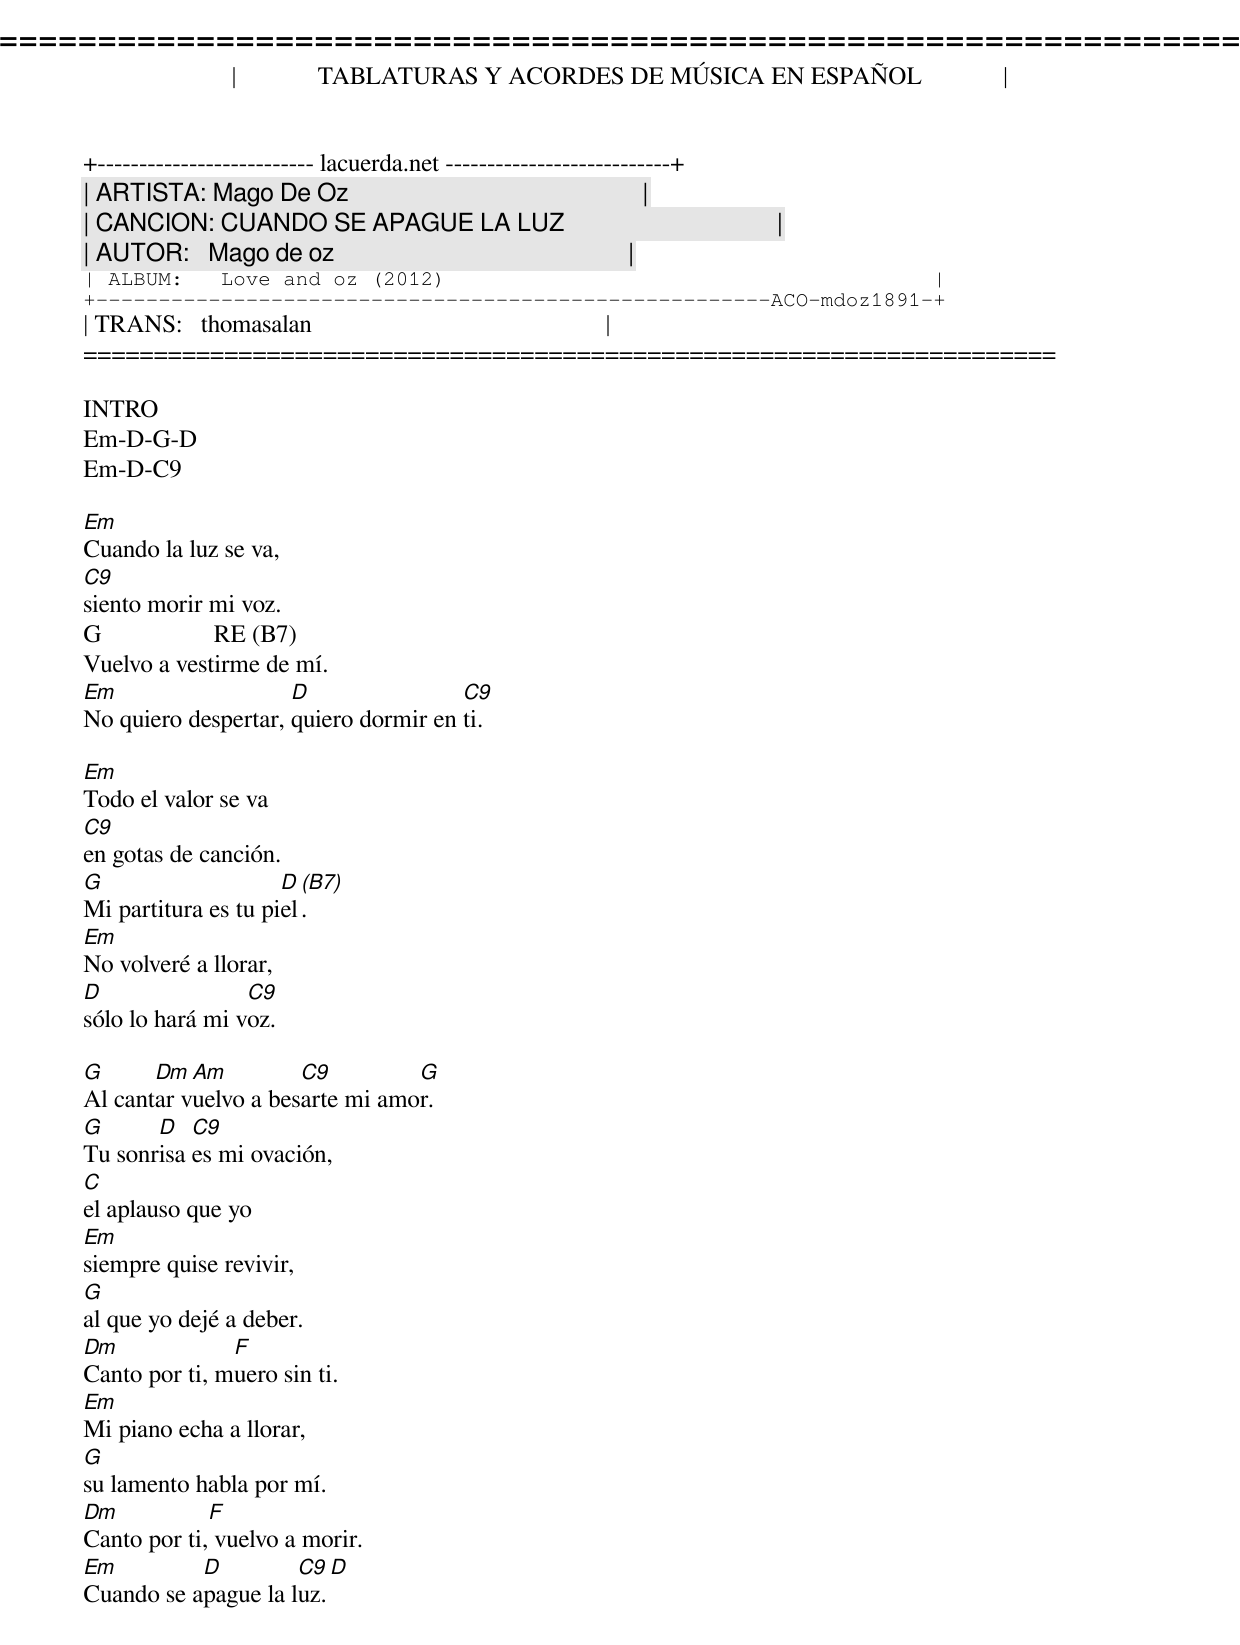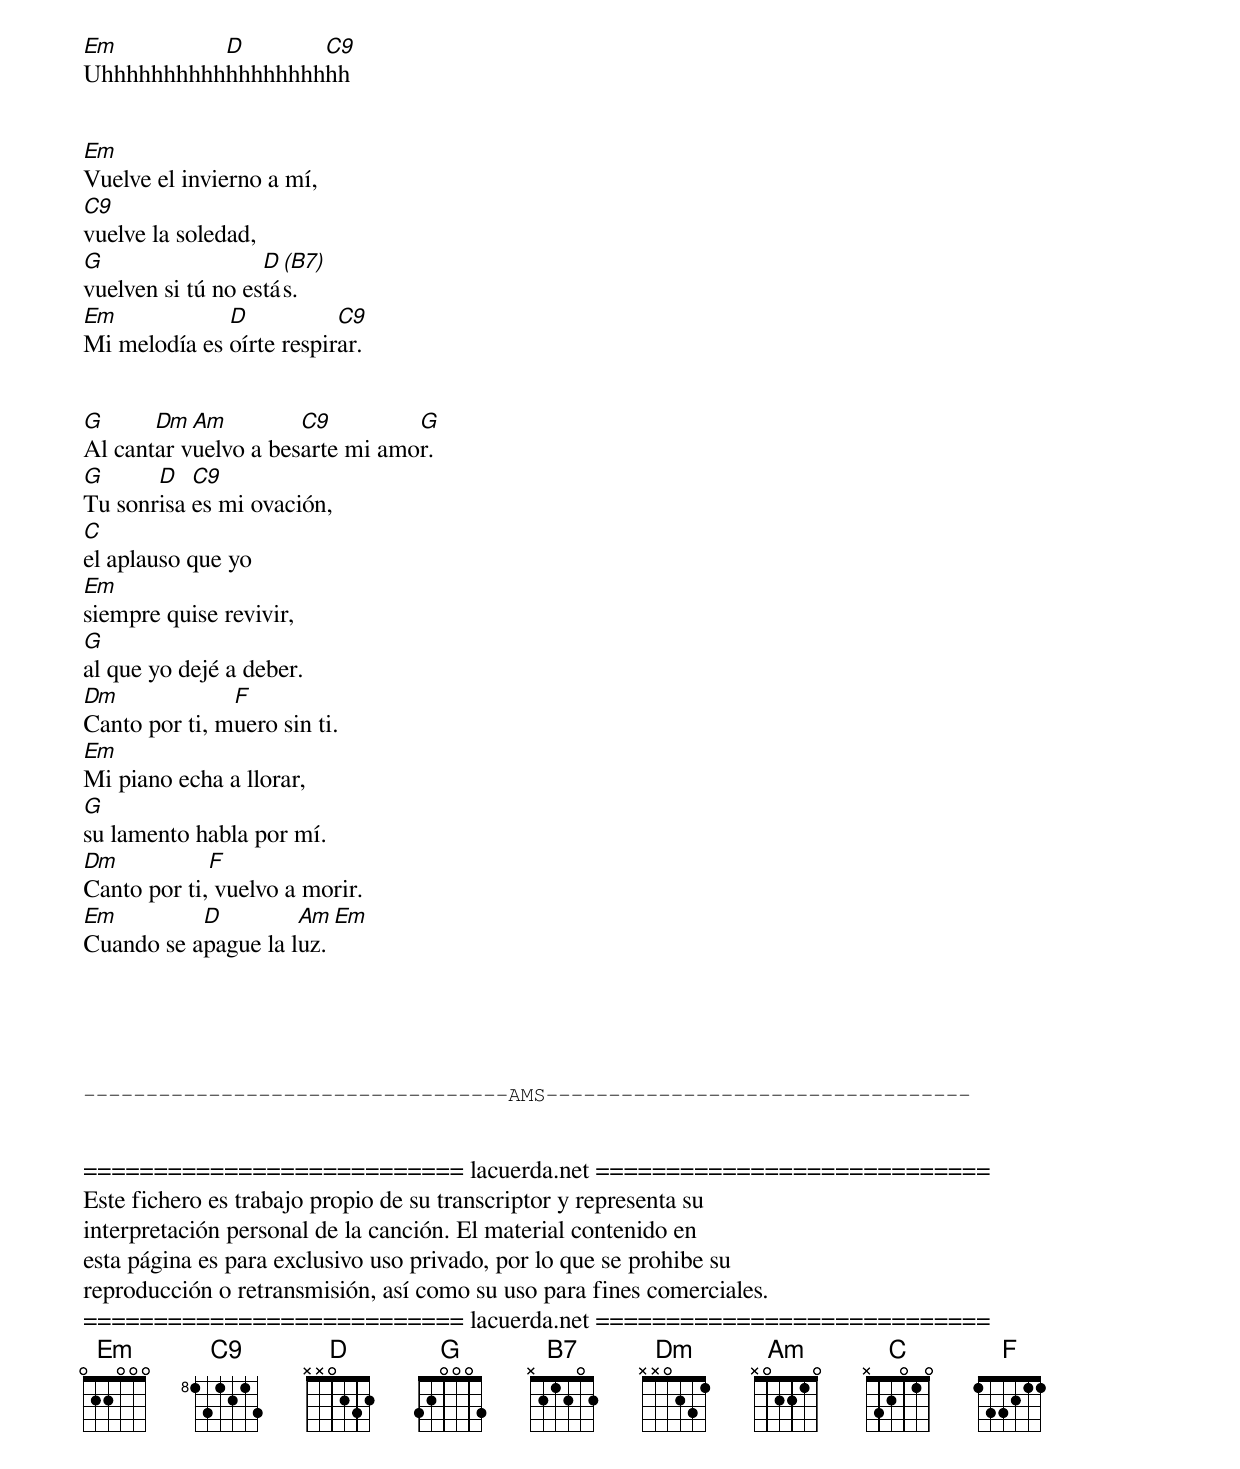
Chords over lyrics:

=====================================================================
|             TABLATURAS Y ACORDES DE MÚSICA EN ESPAÑOL             |
+-------------------------- lacuerda.net ---------------------------+
| ARTISTA: Mago De Oz                                               |
| CANCION: CUANDO SE APAGUE LA LUZ                                  |
| AUTOR:   Mago de oz                                               |
| ALBUM:   Love and oz (2012)                                       |
+------------------------------------------------------ACO-mdoz1891-+
| TRANS:   thomasalan                                               |
=====================================================================

INTRO
Em-D-G-D
Em-D-C9

Em
Cuando la luz se va,
C9
siento morir mi voz.
G                  RE (B7)
Vuelvo a vestirme de mí.
Em                   D                C9
No quiero despertar, quiero dormir en ti.

Em
Todo el valor se va
C9
en gotas de canción.
G                    D (B7)
Mi partitura es tu piel.
Em
No volveré a llorar,
D                C9
sólo lo hará mi voz.

G      Dm  Am         C9         G
Al cantar vuelvo a besarte mi amor.
G      D   C9
Tu sonrisa es mi ovación,
C
el aplauso que yo
Em
siempre quise revivir,
G
al que yo dejé a deber.
Dm             F
Canto por ti, muero sin ti.
Em
Mi piano echa a llorar,
G
su lamento habla por mí.
Dm           F
Canto por ti, vuelvo a morir.
Em         D         C9 D
Cuando se apague la luz.
Em         D       C9
Uhhhhhhhhhhhhhhhhhhhh


Em
Vuelve el invierno a mí,
C9
vuelve la soledad,
G                  D (B7)
vuelven si tú no estás.
Em            D           C9
Mi melodía es oírte respirar.


G      Dm  Am         C9         G
Al cantar vuelvo a besarte mi amor.
G      D   C9
Tu sonrisa es mi ovación,
C
el aplauso que yo
Em
siempre quise revivir,
G
al que yo dejé a deber.
Dm             F
Canto por ti, muero sin ti.
Em
Mi piano echa a llorar,
G
su lamento habla por mí.
Dm           F
Canto por ti, vuelvo a morir.
Em         D         Am  Em
Cuando se apague la luz.





----------------------------------AMS----------------------------------


=========================== lacuerda.net ============================
Este fichero es trabajo propio de su transcriptor y representa su
interpretación personal de la canción. El material contenido en
esta página es para exclusivo uso privado, por lo que se prohibe su
reproducción o retransmisión, así como su uso para fines comerciales.
=========================== lacuerda.net ============================
